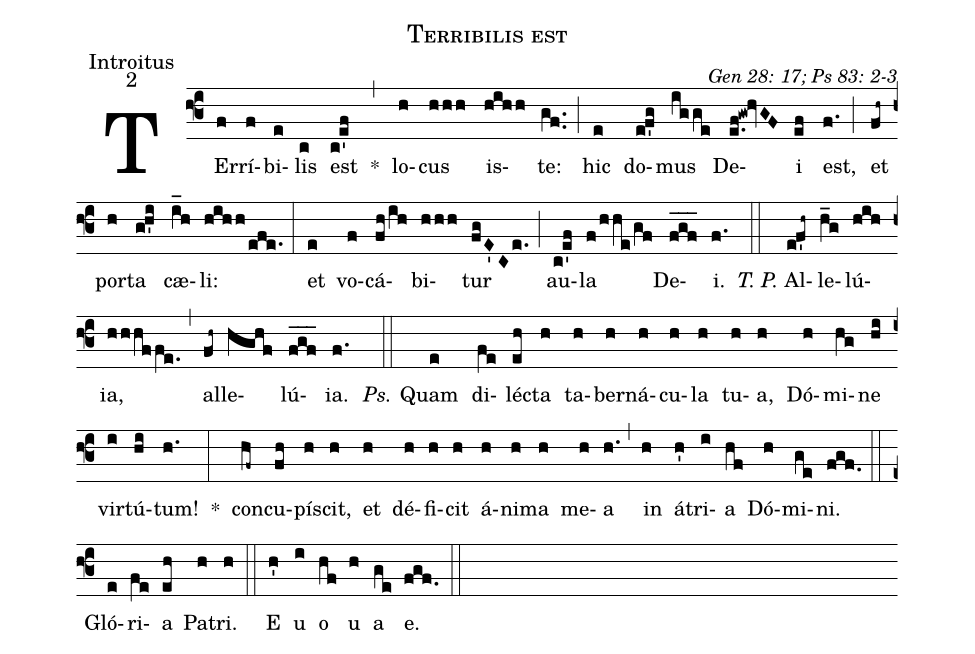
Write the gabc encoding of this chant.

name: Terribilis est;
office-part: Introitus;
mode: 2;
commentary: Gen 28: 17; Ps 83: 2-3;
%%
(f3) TEr(f)rí(f)bi(e)lis(c) est(c!e'f) *(,) lo(h)cus(hhh) is(hihh)te:(gf..) (;) hic(e) do(ef'g)mus(igge) De(e.f!gw!hvGF)i(ef) est,(f.) (;) et(fh~) por(h)ta(gh'i) cæ(i_h)li:(hihh/efe.) (:)
et(e) vo(f)cá(fh/ih)bi(hhh)tur(fgE'Ce.) (;) au(c!e'f)la(f/hhe/gf) De(f_g_f_)i.(f.) (::)
<i>T. P.</i> Al(ef'h~)le(h_g)lú(hih)ia,(hhhffe.) (,) al(fh~)le(hghf)lú(f_g_f_)ia.(f.) (::)
<i>Ps.</i> Quam(e) di(fe)léc(eh)ta(h) ta(h)ber(h)ná(h)cu(h)la(h) tu(h)a,(h) Dó(h)mi(hg)ne(hi) vir(i)tú(hi)tum!(h.) *(:)
con(hf~)cu(fh)pí(h)scit,(h) et(h) dé(h)fi(h)cit(h) á(h)ni(h)ma(h) me(h)a(h.) (,) in(h) á(h')tri(i)a(hf) Dó(h)mi(ge)ni.(fgf.) (::)
Gló(e)ri(fe)a(eh) Pa(h)tri.(h) (::)
<eu>E(h') u(i) o(hf) u(h) a(ge) e.</eu>(fgf.) (::)
